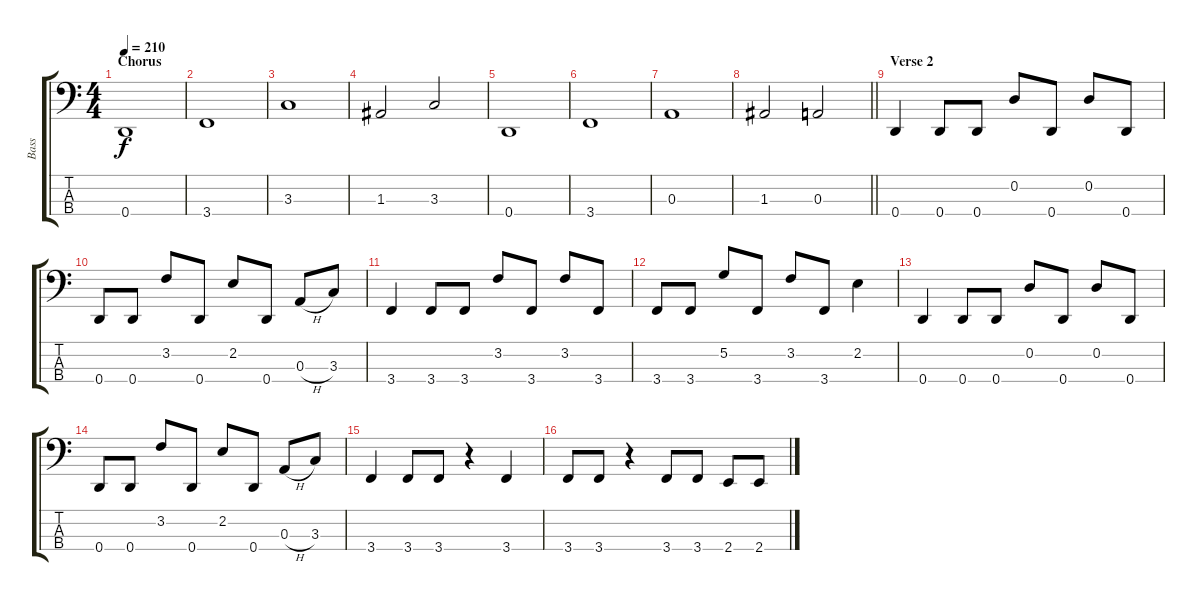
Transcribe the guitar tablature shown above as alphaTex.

\track ("Bass" "Bass") {instrument electricbasspick}
\staff {score tabs}
\tuning (G2 D2 A1 D1) {hide}
\ts (4 4)
\section ("" "Chorus")
\tempo 210
\clef f4
\ks c
0.4.1{dy f} |
3.4.1 |
3.3.1 |
1.3.2 3.3.2 |
0.4.1 |
3.4.1 |
0.3.1 |
\barLineRight lightlight
1.3.2 0.3.2 |
\section ("" "Verse 2")
0.4.4 0.4.8 0.4.8 0.2.8 0.4.8 0.2.8 0.4.8 |
0.4.8 0.4.8 3.2.8 0.4.8 2.2.8 0.4.8 0.3{h}.8 3.3.8 |
3.4.4 3.4.8 3.4.8 3.2.8 3.4.8 3.2.8 3.4.8 |
3.4.8 3.4.8 5.2.8 3.4.8 3.2.8 3.4.8 2.2.4 |
0.4.4 0.4.8 0.4.8 0.2.8 0.4.8 0.2.8 0.4.8 |
0.4.8 0.4.8 3.2.8 0.4.8 2.2.8 0.4.8 0.3{h}.8 3.3.8 |
3.4.4 3.4.8 3.4.8 r.4 3.4.4 |
3.4.8 3.4.8 r.4 3.4.8 3.4.8 2.4.8 2.4.8
